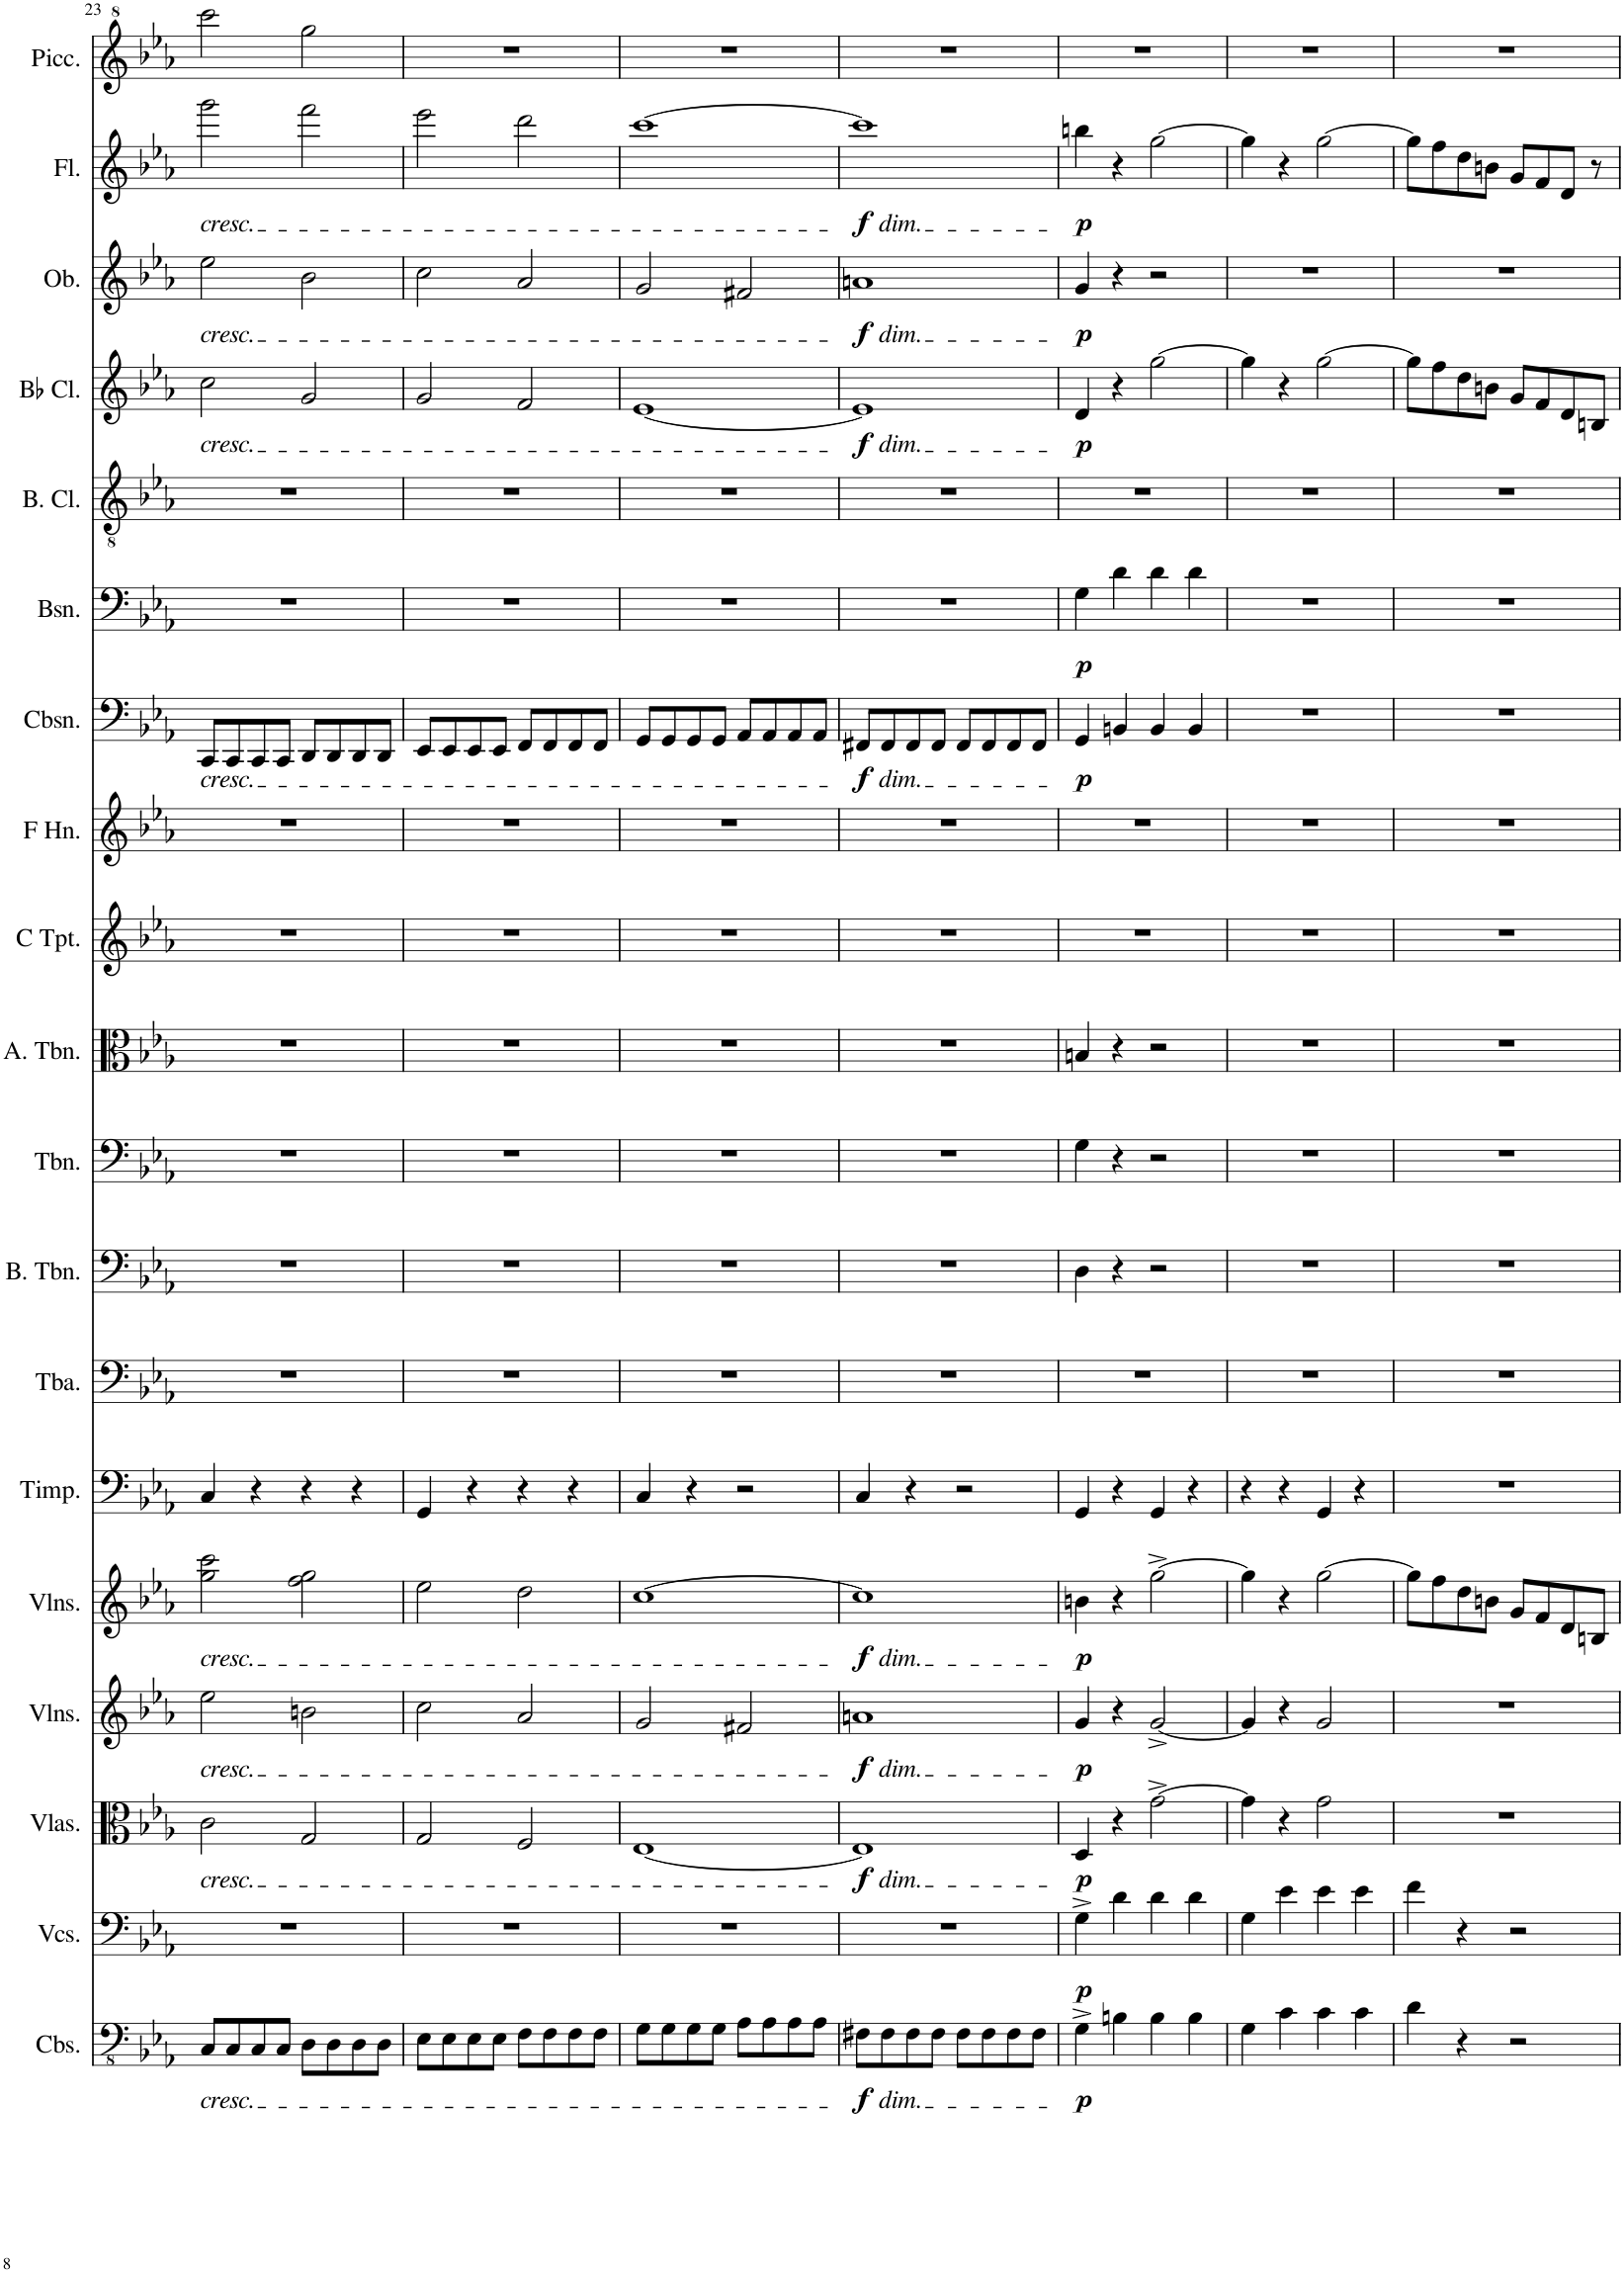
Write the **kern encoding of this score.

**kern	**dynam	**kern	**dynam	**kern	**dynam	**kern	**dynam	**kern	**dynam	**kern	**kern	**kern	**kern	**kern	**kern	**kern	**kern	**dynam	**kern	**dynam	**kern	**kern	**dynam	**kern	**dynam	**kern	**dynam	**kern
*part19	*part19	*part18	*part18	*part17	*part17	*part16	*part16	*part15	*part15	*part14	*part13	*part12	*part11	*part10	*part9	*part8	*part7	*part7	*part6	*part6	*part5	*part4	*part4	*part3	*part3	*part2	*part2	*part1
*staff19	*staff19	*staff18	*staff18	*staff17	*staff17	*staff16	*staff16	*staff15	*staff15	*staff14	*staff13	*staff12	*staff11	*staff10	*staff9	*staff8	*staff7	*staff7	*staff6	*staff6	*staff5	*staff4	*staff4	*staff3	*staff3	*staff2	*staff2	*staff1
*I"Contrabasses	*	*I"Violoncellos	*	*I"Violas	*	*I"Violins	*	*I"Violins	*	*I"Timpani	*I"Tuba	*I"Bass Trombone	*I"Trombone	*I"Alto Trombone	*I"C Trumpet	*I"Horn in F	*I"Contrabassoon	*	*I"Bassoon	*	*I"Bass Clarinet	*I"Bb Clarinet	*	*I"Oboe	*	*I"Flute	*	*I"Piccolo
*I'Cbs.	*	*I'Vcs.	*	*I'Vlas.	*	*I'Vlns.	*	*I'Vlns.	*	*I'Timp.	*I'Tba.	*I'B. Tbn.	*I'Tbn.	*I'A. Tbn.	*I'C Tpt.	*	*I'Cbsn.	*	*I'Bsn.	*	*I'B. Cl.	*I'Bb Cl.	*	*I'Ob.	*	*I'Fl.	*	*I'Picc.
!!LO:PB:g=z
*clefFv4	*	*clefF4	*	*clefC3	*	*clefG2	*	*clefG2	*	*clefF4	*clefF4	*clefF4	*clefF4	*clefC3	*clefG2	*clefG2	*clefF4	*	*clefF4	*	*clefGv2	*clefG2	*	*clefG2	*	*clefG2	*	*clefG^2
*	*	*	*	*	*	*	*	*	*	*	*	*	*	*	*	*ITrd4c7	*	*	*	*	*ITrd8c14	*ITrd1c2	*	*	*	*	*	*ITrd-7c-12
*k[b-e-a-]	*	*k[b-e-a-]	*	*k[b-e-a-]	*	*k[b-e-a-]	*	*k[b-e-a-]	*	*k[b-e-a-]	*k[b-e-a-]	*k[b-e-a-]	*k[b-e-a-]	*k[b-e-a-]	*k[b-e-a-]	*k[b-e-a-]	*k[b-e-a-]	*	*k[b-e-a-]	*	*k[b-e-a-]	*k[b-e-a-]	*	*k[b-e-a-]	*	*k[b-e-a-]	*	*k[b-e-a-]
*M2/2	*	*M2/2	*	*M2/2	*	*M2/2	*	*M2/2	*	*M2/2	*M2/2	*M2/2	*M2/2	*M2/2	*M2/2	*M2/2	*M2/2	*	*M2/2	*	*M2/2	*M2/2	*	*M2/2	*	*M2/2	*	*M2/2
*met(c|)	*	*met(c|)	*	*met(c|)	*	*met(c|)	*	*met(c|)	*	*met(c|)	*met(c|)	*met(c|)	*met(c|)	*met(c|)	*met(c|)	*met(c|)	*met(c|)	*	*met(c|)	*	*met(c|)	*met(c|)	*	*met(c|)	*	*met(c|)	*	*met(c|)
=23	=23	=23	=23	=23	=23	=23	=23	=23	=23	=23	=23	=23	=23	=23	=23	=23	=23	=23	=23	=23	=23	=23	=23	=23	=23	=23	=23	=23
!	!	!	!	!	!	!	!	!	!	!	!	!	!	!	!	!	!	!	!	!	!	!	!	!	!	!LO:TX:b:i:t=cresc.	!	!
!	!	!	!	!	!	!	!	!	!	!	!	!	!	!	!	!	!	!	!	!	!	!	!	!LO:TX:b:i:t=cresc.	!	!	!	!
!	!	!	!	!	!	!	!	!	!	!	!	!	!	!	!	!	!	!	!	!	!	!LO:TX:b:i:t=cresc.	!	!	!	!	!	!
!	!	!	!	!	!	!	!	!	!	!	!	!	!	!	!	!	!LO:TX:b:i:t=cresc.	!	!	!	!	!	!	!	!	!	!	!
!	!	!	!	!	!	!	!	!LO:TX:b:i:t=cresc.	!	!	!	!	!	!	!	!	!	!	!	!	!	!	!	!	!	!	!	!
!	!	!	!	!	!	!LO:TX:b:i:t=cresc.	!	!	!	!	!	!	!	!	!	!	!	!	!	!	!	!	!	!	!	!	!	!
!	!	!	!	!LO:TX:b:i:t=cresc.	!	!	!	!	!	!	!	!	!	!	!	!	!	!	!	!	!	!	!	!	!	!	!	!
!LO:TX:b:i:t=cresc.	!	!	!	!	!	!	!	!	!	!	!	!	!	!	!	!	!	!	!	!	!	!	!	!	!	!	!	!
8CC/L	.	1r	.	2c\	.	2ee-\	.	2gg\ 2ccc\	.	4C/	1r	1r	1r	1r	1r	1r	8CC/L	.	1r	.	1r	2cc\	.	2ee-\	.	2ggg\	.	2cccc\
8CC/	.	.	.	.	.	.	.	.	.	.	.	.	.	.	.	.	8CC/	.	.	.	.	.	.	.	.	.	.	.
8CC/	.	.	.	.	.	.	.	.	.	4r	.	.	.	.	.	.	8CC/	.	.	.	.	.	.	.	.	.	.	.
8CC/J	.	.	.	.	.	.	.	.	.	.	.	.	.	.	.	.	8CC/J	.	.	.	.	.	.	.	.	.	.	.
8DD\L	.	.	.	2G/	.	2bn\	.	2ff\ 2gg\	.	4r	.	.	.	.	.	.	8DD/L	.	.	.	.	2g/	.	2b-\	.	2fff\	.	2ggg\
8DD\	.	.	.	.	.	.	.	.	.	.	.	.	.	.	.	.	8DD/	.	.	.	.	.	.	.	.	.	.	.
8DD\	.	.	.	.	.	.	.	.	.	4r	.	.	.	.	.	.	8DD/	.	.	.	.	.	.	.	.	.	.	.
8DD\J	.	.	.	.	.	.	.	.	.	.	.	.	.	.	.	.	8DD/J	.	.	.	.	.	.	.	.	.	.	.
=24	=24	=24	=24	=24	=24	=24	=24	=24	=24	=24	=24	=24	=24	=24	=24	=24	=24	=24	=24	=24	=24	=24	=24	=24	=24	=24	=24	=24
8EE-\L	.	1r	.	2G/	.	2cc\	.	2ee-\	.	4GG/	1r	1r	1r	1r	1r	1r	8EE-/L	.	1r	.	1r	2g/	.	2cc\	.	2eee-\	.	1r
8EE-\	.	.	.	.	.	.	.	.	.	.	.	.	.	.	.	.	8EE-/	.	.	.	.	.	.	.	.	.	.	.
8EE-\	.	.	.	.	.	.	.	.	.	4r	.	.	.	.	.	.	8EE-/	.	.	.	.	.	.	.	.	.	.	.
8EE-\J	.	.	.	.	.	.	.	.	.	.	.	.	.	.	.	.	8EE-/J	.	.	.	.	.	.	.	.	.	.	.
8FF\L	.	.	.	2F/	.	2a-/	.	2dd\	.	4r	.	.	.	.	.	.	8FF/L	.	.	.	.	2f/	.	2a-/	.	2ddd\	.	.
8FF\	.	.	.	.	.	.	.	.	.	.	.	.	.	.	.	.	8FF/	.	.	.	.	.	.	.	.	.	.	.
8FF\	.	.	.	.	.	.	.	.	.	4r	.	.	.	.	.	.	8FF/	.	.	.	.	.	.	.	.	.	.	.
8FF\J	.	.	.	.	.	.	.	.	.	.	.	.	.	.	.	.	8FF/J	.	.	.	.	.	.	.	.	.	.	.
=25	=25	=25	=25	=25	=25	=25	=25	=25	=25	=25	=25	=25	=25	=25	=25	=25	=25	=25	=25	=25	=25	=25	=25	=25	=25	=25	=25	=25
8GG\L	.	1r	.	[1E-	.	2g/	.	[1cc	.	4C/	1r	1r	1r	1r	1r	1r	8GG/L	.	1r	.	1r	[1e-	.	2g/	.	[1ccc	.	1r
8GG\	.	.	.	.	.	.	.	.	.	.	.	.	.	.	.	.	8GG/	.	.	.	.	.	.	.	.	.	.	.
8GG\	.	.	.	.	.	.	.	.	.	4r	.	.	.	.	.	.	8GG/	.	.	.	.	.	.	.	.	.	.	.
8GG\J	.	.	.	.	.	.	.	.	.	.	.	.	.	.	.	.	8GG/J	.	.	.	.	.	.	.	.	.	.	.
8AA-\L	.	.	.	.	.	2f#X/	.	.	.	2r	.	.	.	.	.	.	8AA-/L	.	.	.	.	.	.	2f#X/	.	.	.	.
8AA-\	.	.	.	.	.	.	.	.	.	.	.	.	.	.	.	.	8AA-/	.	.	.	.	.	.	.	.	.	.	.
8AA-\	.	.	.	.	.	.	.	.	.	.	.	.	.	.	.	.	8AA-/	.	.	.	.	.	.	.	.	.	.	.
8AA-\J	.	.	.	.	.	.	.	.	.	.	.	.	.	.	.	.	8AA-/J	.	.	.	.	.	.	.	.	.	.	.
=26	=26	=26	=26	=26	=26	=26	=26	=26	=26	=26	=26	=26	=26	=26	=26	=26	=26	=26	=26	=26	=26	=26	=26	=26	=26	=26	=26	=26
!	!	!	!	!	!	!	!	!	!	!	!	!	!	!	!	!	!	!	!	!	!	!	!	!	!	!LO:TX:b:i:t=dim.	!	!
!	!	!	!	!	!	!	!	!	!	!	!	!	!	!	!	!	!	!	!	!	!	!	!	!LO:TX:b:i:t=dim.	!	!	!	!
!	!	!	!	!	!	!	!	!	!	!	!	!	!	!	!	!	!	!	!	!	!	!LO:TX:b:i:t=dim.	!	!	!	!	!	!
!	!	!	!	!	!	!	!	!	!	!	!	!	!	!	!	!	!LO:TX:b:i:t=dim.	!	!	!	!	!	!	!	!	!	!	!
!	!	!	!	!	!	!	!	!LO:TX:b:i:t=dim.	!	!	!	!	!	!	!	!	!	!	!	!	!	!	!	!	!	!	!	!
!	!	!	!	!	!	!LO:TX:b:i:t=dim.	!	!	!	!	!	!	!	!	!	!	!	!	!	!	!	!	!	!	!	!	!	!
!	!	!	!	!LO:TX:b:i:t=dim.	!	!	!	!	!	!	!	!	!	!	!	!	!	!	!	!	!	!	!	!	!	!	!	!
!LO:TX:b:i:t=dim.	!	!	!	!	!	!	!	!	!	!	!	!	!	!	!	!	!	!	!	!	!	!	!	!	!	!	!	!
!	!LO:DY:b	!	!	!	!LO:DY:b	!	!LO:DY:b	!	!LO:DY:b	!	!	!	!	!	!	!	!	!LO:DY:b	!	!	!	!	!LO:DY:b	!	!LO:DY:b	!	!LO:DY:b	!
8FF#X\L	f	1r	.	1E-]	f	1an	f	1cc]	f	4C/	1r	1r	1r	1r	1r	1r	8FF#X/L	f	1r	.	1r	1e-]	f	1an	f	1ccc]	f	1r
8FF#\	.	.	.	.	.	.	.	.	.	.	.	.	.	.	.	.	8FF#/	.	.	.	.	.	.	.	.	.	.	.
8FF#\	.	.	.	.	.	.	.	.	.	4r	.	.	.	.	.	.	8FF#/	.	.	.	.	.	.	.	.	.	.	.
8FF#\J	.	.	.	.	.	.	.	.	.	.	.	.	.	.	.	.	8FF#/J	.	.	.	.	.	.	.	.	.	.	.
8FF#\L	.	.	.	.	.	.	.	.	.	2r	.	.	.	.	.	.	8FF#/L	.	.	.	.	.	.	.	.	.	.	.
8FF#\	.	.	.	.	.	.	.	.	.	.	.	.	.	.	.	.	8FF#/	.	.	.	.	.	.	.	.	.	.	.
8FF#\	.	.	.	.	.	.	.	.	.	.	.	.	.	.	.	.	8FF#/	.	.	.	.	.	.	.	.	.	.	.
8FF#\J	.	.	.	.	.	.	.	.	.	.	.	.	.	.	.	.	8FF#/J	.	.	.	.	.	.	.	.	.	.	.
=27	=27	=27	=27	=27	=27	=27	=27	=27	=27	=27	=27	=27	=27	=27	=27	=27	=27	=27	=27	=27	=27	=27	=27	=27	=27	=27	=27	=27
!	!LO:DY:b	!	!LO:DY:b	!	!LO:DY:b	!	!LO:DY:b	!	!LO:DY:b	!	!	!	!	!	!	!	!	!LO:DY:b	!	!LO:DY:b	!	!	!LO:DY:b	!	!LO:DY:b	!	!LO:DY:b	!
4GG^\	p	4G^\	p	4D/	p	4g/	p	4bn\	p	4GG/	1r	4D\	4G\	4Bn/	1r	1r	4GG/	p	4G\	p	1r	4d/	p	4g/	p	4bbn\	p	1r
4BBn\	.	4d\	.	4r	.	4r	.	4r	.	4r	.	4r	4r	4r	.	.	4BBn/	.	4d\	.	.	4r	.	4r	.	4r	.	.
4BB\	.	4d\	.	[2g^\	.	[2g^/	.	[2gg^\	.	4GG/	.	2r	2r	2r	.	.	4BB/	.	4d\	.	.	[2gg\	.	2r	.	[2gg\	.	.
4BB\	.	4d\	.	.	.	.	.	.	.	4r	.	.	.	.	.	.	4BB/	.	4d\	.	.	.	.	.	.	.	.	.
=28	=28	=28	=28	=28	=28	=28	=28	=28	=28	=28	=28	=28	=28	=28	=28	=28	=28	=28	=28	=28	=28	=28	=28	=28	=28	=28	=28	=28
4GG\	.	4G\	.	4g\]	.	4g/]	.	4gg\]	.	4r	1r	1r	1r	1r	1r	1r	1r	.	1r	.	1r	4gg\]	.	1r	.	4gg\]	.	1r
4C\	.	4e-\	.	4r	.	4r	.	4r	.	4r	.	.	.	.	.	.	.	.	.	.	.	4r	.	.	.	4r	.	.
4C\	.	4e-\	.	2g\	.	2g/	.	[2gg\	.	4GG/	.	.	.	.	.	.	.	.	.	.	.	[2gg\	.	.	.	[2gg\	.	.
4C\	.	4e-\	.	.	.	.	.	.	.	4r	.	.	.	.	.	.	.	.	.	.	.	.	.	.	.	.	.	.
=29	=29	=29	=29	=29	=29	=29	=29	=29	=29	=29	=29	=29	=29	=29	=29	=29	=29	=29	=29	=29	=29	=29	=29	=29	=29	=29	=29	=29
4D\	.	4f\	.	1r	.	1r	.	8gg\L]	.	1r	1r	1r	1r	1r	1r	1r	1r	.	1r	.	1r	8gg\L]	.	1r	.	8gg\L]	.	1r
.	.	.	.	.	.	.	.	8ff\	.	.	.	.	.	.	.	.	.	.	.	.	.	8ff\	.	.	.	8ff\	.	.
4r	.	4r	.	.	.	.	.	8dd\	.	.	.	.	.	.	.	.	.	.	.	.	.	8dd\	.	.	.	8dd\	.	.
.	.	.	.	.	.	.	.	8bn\J	.	.	.	.	.	.	.	.	.	.	.	.	.	8bn\J	.	.	.	8bn\J	.	.
2r	.	2r	.	.	.	.	.	8g/L	.	.	.	.	.	.	.	.	.	.	.	.	.	8g/L	.	.	.	8g/L	.	.
.	.	.	.	.	.	.	.	8f/	.	.	.	.	.	.	.	.	.	.	.	.	.	8f/	.	.	.	8f/	.	.
.	.	.	.	.	.	.	.	8d/	.	.	.	.	.	.	.	.	.	.	.	.	.	8d/	.	.	.	8d/J	.	.
.	.	.	.	.	.	.	.	8Bn/J	.	.	.	.	.	.	.	.	.	.	.	.	.	8Bn/J	.	.	.	8r	.	.
=	=	=	=	=	=	=	=	=	=	=	=	=	=	=	=	=	=	=	=	=	=	=	=	=	=	=	=	=
*-	*-	*-	*-	*-	*-	*-	*-	*-	*-	*-	*-	*-	*-	*-	*-	*-	*-	*-	*-	*-	*-	*-	*-	*-	*-	*-	*-	*-
